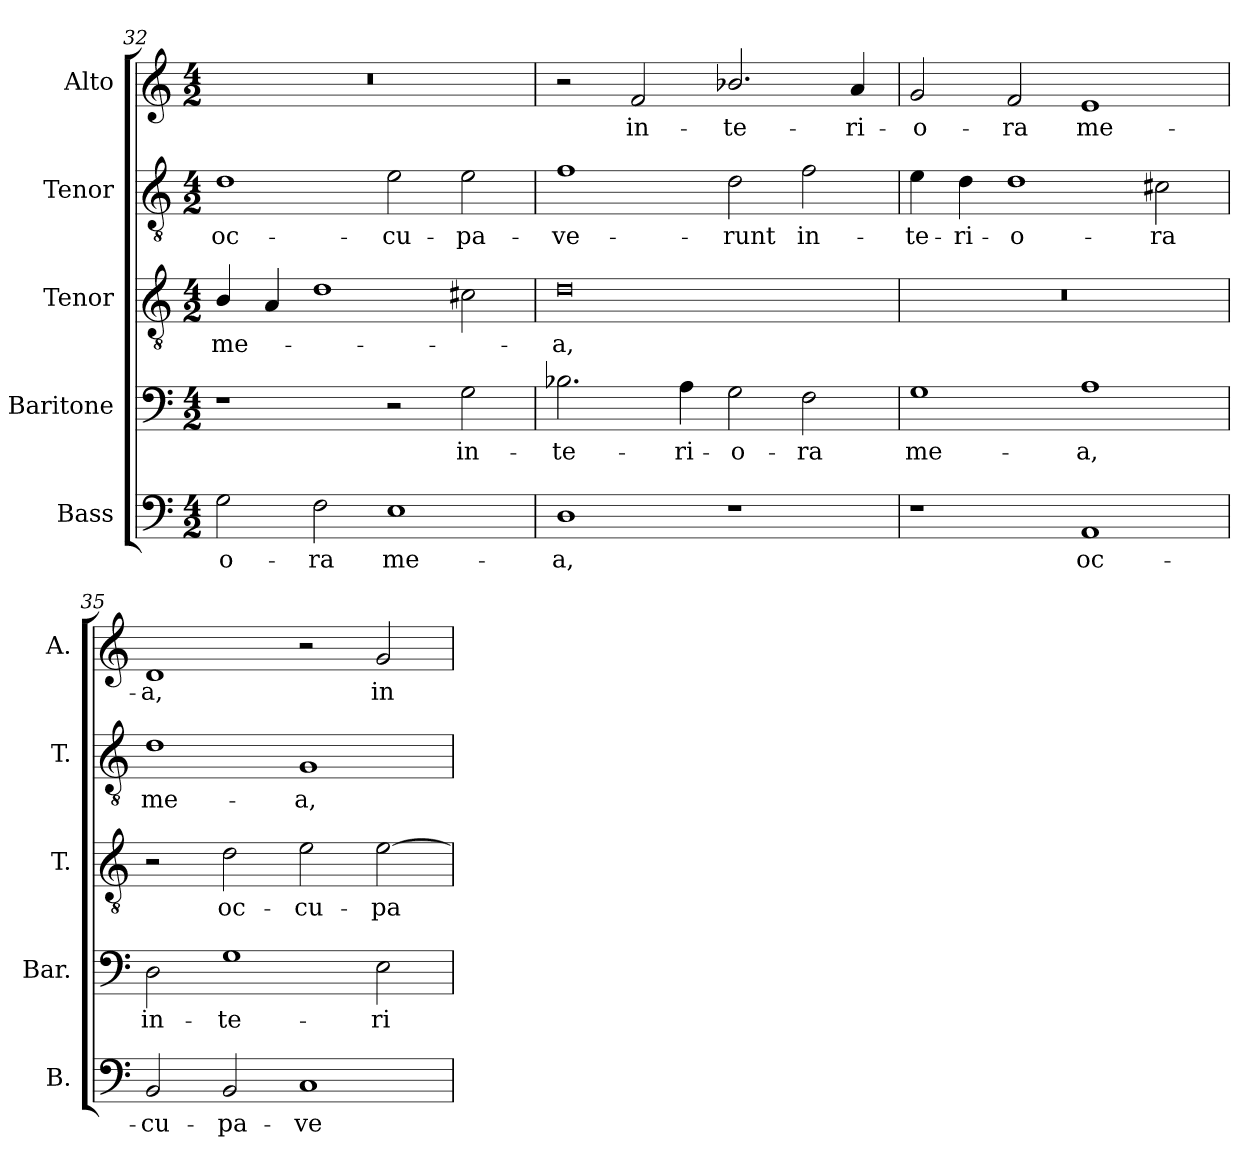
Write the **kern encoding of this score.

**kern	**text	**kern	**text	**kern	**text	**kern	**text	**kern	**text
*part5	*part5	*part4	*part4	*part3	*part3	*part2	*part2	*part1	*part1
*staff5	*staff5	*staff4	*staff4	*staff3	*staff3	*staff2	*staff2	*staff1	*staff1
*I"Bass	*	*I"Baritone	*	*I"Tenor	*	*I"Tenor	*	*I"Alto	*
*I'B.	*	*I'Bar.	*	*I'T.	*	*I'T.	*	*I'A.	*
*clefF4	*	*clefF4	*	*clefGv2	*	*clefGv2	*	*clefG2	*
*	*	*	*	*ITrd7c12	*	*ITrd7c12	*	*	*
*k[]	*	*k[]	*	*k[]	*	*k[]	*	*k[]	*
*C:	*	*C:	*	*C:	*	*C:	*	*C:	*
*M4/2	*	*M4/2	*	*M4/2	*	*M4/2	*	*M4/2	*
=32	=32	=32	=32	=32	=32	=32	=32	=32	=32
!	!LO:LY:b:color=#000000	!	!	!	!	!	!	!	!
!	!	!	!	!	!LO:LY:b:color=#000000	!	!	!	!
!	!	!	!	!	!	!	!LO:LY:b:color=#000000	!LO:N:vis=1	!
2Gi\	-o-	1r	.	4BBi/	me-	1Di	oc-	0r	.
.	.	.	.	4AAi/	.	.	.	.	.
!	!LO:LY:b:color=#000000	!	!	!	!	!	!	!	!
2Fi\	-ra	.	.	1Di	.	.	.	.	.
!	!LO:LY:b:color=#000000	!	!	!	!	!	!	!	!
!	!	!	!	!	!	!	!LO:LY:b:color=#000000	!	!
1Ei	me-	2r	.	.	.	2Ei\	-cu-	.	.
!	!	!	!LO:LY:b:color=#000000	!	!	!	!	!	!
!	!	!	!	!	!	!	!LO:LY:b:color=#000000	!	!
.	.	2Gi\	in-	2C#Xi\	.	2Ei\	-pa-	.	.
!!LO:PB:g=z
=33	=33	=33	=33	=33	=33	=33	=33	=33	=33
!	!LO:LY:b:color=#000000	!	!	!	!	!	!	!	!
!	!	!	!LO:LY:b:color=#000000	!	!	!	!	!	!
!	!	!	!	!	!LO:LY:b:color=#000000	!	!	!	!
!	!	!	!	!	!	!	!LO:LY:b:color=#000000	!	!
1Di	-a,	2.B-Xi\	-te-	0Di	-a,	1Fi	-ve-	2r	.
!	!	!	!	!	!	!	!	!	!LO:LY:b:color=#000000
.	.	.	.	.	.	.	.	2fi/	in-
!	!	!	!LO:LY:b:color=#000000	!	!	!	!	!	!
.	.	4Ai\	-ri-	.	.	.	.	.	.
!	!	!	!LO:LY:b:color=#000000	!	!	!	!	!	!
!	!	!	!	!	!	!	!LO:LY:b:color=#000000	!	!
!	!	!	!	!	!	!	!	!	!LO:LY:b:color=#000000
1r	.	2Gi\	-o-	.	.	2Di\	-runt	2.b-Xi/	-te-
!	!	!	!LO:LY:b:color=#000000	!	!	!	!	!	!
!	!	!	!	!	!	!	!LO:LY:b:color=#000000	!	!
.	.	2Fi\	-ra	.	.	2Fi\	in-	.	.
!	!	!	!	!	!	!	!	!	!LO:LY:b:color=#000000
.	.	.	.	.	.	.	.	4ai/	-ri-
=34	=34	=34	=34	=34	=34	=34	=34	=34	=34
!	!	!	!LO:LY:b:color=#000000	!LO:N:vis=1	!	!	!	!	!
!	!	!	!	!	!	!	!LO:LY:b:color=#000000	!	!
!	!	!	!	!	!	!	!	!	!LO:LY:b:color=#000000
1r	.	1Gi	me-	0r	.	4Ei\	-te-	2gi/	-o-
!	!	!	!	!	!	!	!LO:LY:b:color=#000000	!	!
.	.	.	.	.	.	4Di\	-ri-	.	.
!	!	!	!	!	!	!	!LO:LY:b:color=#000000	!	!
!	!	!	!	!	!	!	!	!	!LO:LY:b:color=#000000
.	.	.	.	.	.	1Di	-o-	2fi/	-ra
!	!LO:LY:b:color=#000000	!	!	!	!	!	!	!	!
!	!	!	!LO:LY:b:color=#000000	!	!	!	!	!	!
!	!	!	!	!	!	!	!	!	!LO:LY:b:color=#000000
1AAi	oc-	1Ai	-a,	.	.	.	.	1ei	me-
!	!	!	!	!	!	!	!LO:LY:b:color=#000000	!	!
.	.	.	.	.	.	2C#Xi\	-ra	.	.
=35	=35	=35	=35	=35	=35	=35	=35	=35	=35
!	!LO:LY:b:color=#000000	!	!	!	!	!	!	!	!
!	!	!	!LO:LY:b:color=#000000	!	!	!	!	!	!
!	!	!	!	!	!	!	!LO:LY:b:color=#000000	!	!
!	!	!	!	!	!	!	!	!	!LO:LY:b:color=#000000
2BBi/	-cu-	2Di\	in-	2r	.	1Di	me-	1di	-a,
!	!LO:LY:b:color=#000000	!	!	!	!	!	!	!	!
!	!	!	!LO:LY:b:color=#000000	!	!	!	!	!	!
!	!	!	!	!	!LO:LY:b:color=#000000	!	!	!	!
2BBi/	-pa-	1Gi	-te-	2Di\	oc-	.	.	.	.
!	!LO:LY:b:color=#000000	!	!	!	!	!	!	!	!
!	!	!	!	!	!LO:LY:b:color=#000000	!	!	!	!
!	!	!	!	!	!	!	!LO:LY:b:color=#000000	!	!
1Ci	-ve-	.	.	2Ei\	-cu-	1GGi	-a,	2r	.
!	!	!	!LO:LY:b:color=#000000	!	!	!	!	!	!
!	!	!	!	!	!LO:LY:b:color=#000000	!	!	!	!
!	!	!	!	!	!	!	!	!	!LO:LY:b:color=#000000
.	.	2Ei\	-ri-	[2Ei\	-pa-	.	.	2gi/	in-
=	=	=	=	=	=	=	=	=	=
*-	*-	*-	*-	*-	*-	*-	*-	*-	*-
